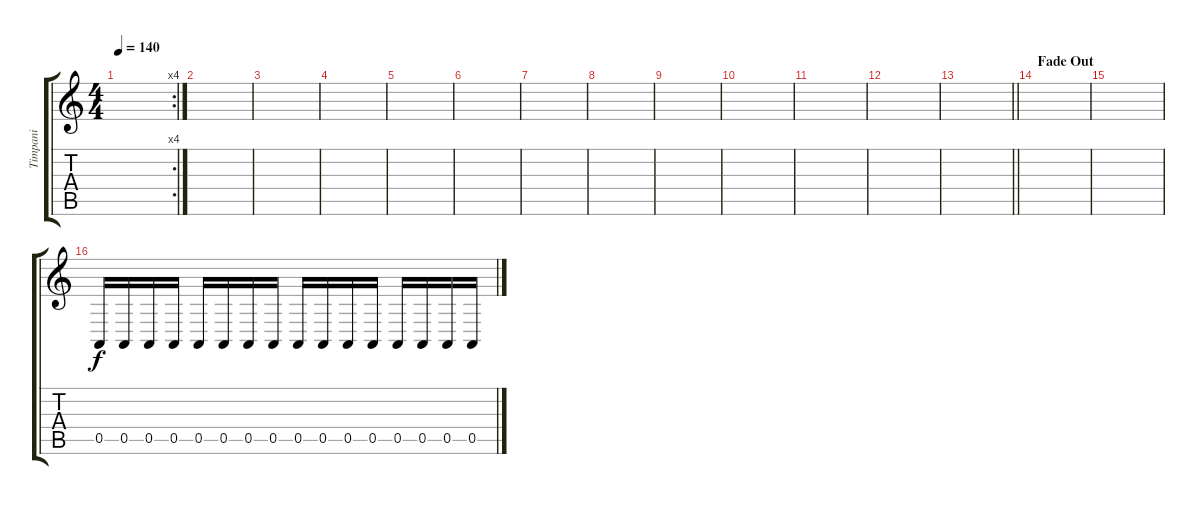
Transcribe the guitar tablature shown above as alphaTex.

\track ("Timpani" "Timpani") {instrument timpani}
\staff {score tabs}
\tuning (E4 B3 G3 D3 A2 E2) {hide}
\rc 4
\ts (4 4)
\tempo 140
\clef g2
\ks c
|
|
|
|
|
|
|
|
|
|
|
|
\barLineRight lightlight
|
\section ("" "Fade Out")
|
|
0.5.16{volume 13} 0.5.16 0.5.16 0.5.16 0.5.16 0.5.16 0.5.16 0.5.16 0.5.16 0.5.16 0.5.16 0.5.16 0.5.16 0.5.16 0.5.16 0.5.16
